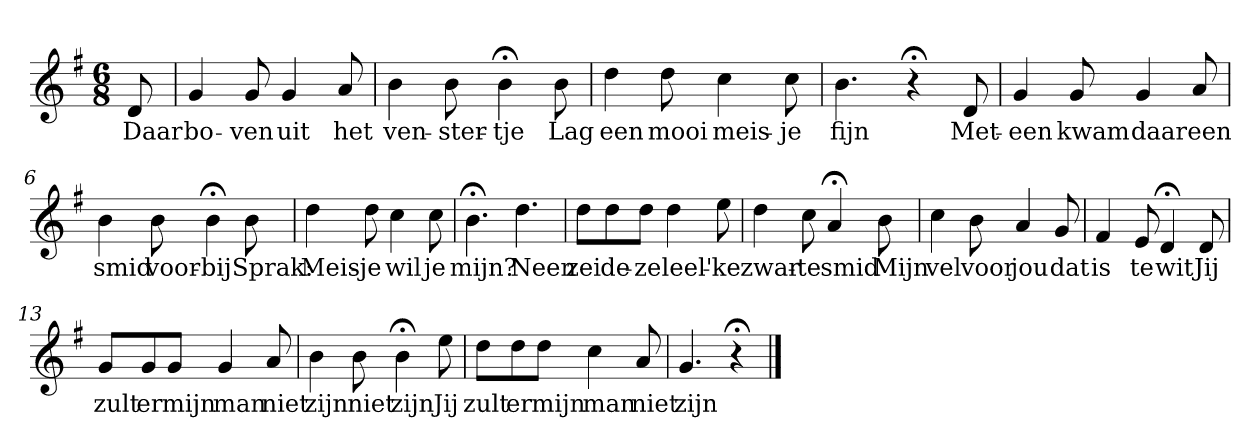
**kern	**text
*part1	*part1
*staff1	*staff1
*k[f#]	*
*G:	*
*M6/8	*
*MM120	*
=	=
8d	Daar
=1	=1
4g	bo-
8g	-ven
4g	uit
8a	het
=2	=2
4b	ven-
8b	-ster-
4b;<	-tje
8b	Lag
=3	=3
4dd	een
8dd	mooi
4cc	meis-
8cc	-je
=4	=4
4.b	fijn
4r;<	.
8d	Met-
=5	=5
4g	-een
8g	kwam
4g	daar
8a	een
=6	=6
4b	smid
8b	voor-
4b;<	-bij
8b	Sprak:
=7	=7
4dd	Meis-
8dd	-je
4cc	wil
8cc	je
=8	=8
4.b;<	mijn?
4.dd	Neen
=9	=9
8ddL	zei
8dd	de-
8ddJ	-ze
4dd	leel'-
8ee	-ke
=10	=10
4dd	zwar-
8cc	-te
4a;<	smid
8b	Mijn
=11	=11
4cc	vel
8b	voor
4a	jou
8g	dat
=12	=12
4f#	is
8e	te
4d;<	wit
8d	Jij
=13	=13
8gL	zult
8g	er
8gJ	mijn
4g	man
8a	niet
=14	=14
4b	zijn
8b	niet
4b;<	zijn
8ee	Jij
=15	=15
8ddL	zult
8dd	er
8ddJ	mijn
4cc	man
8a	niet
=16	=16
4.g	zijn
4r;<	.
==	==
*-	*-
